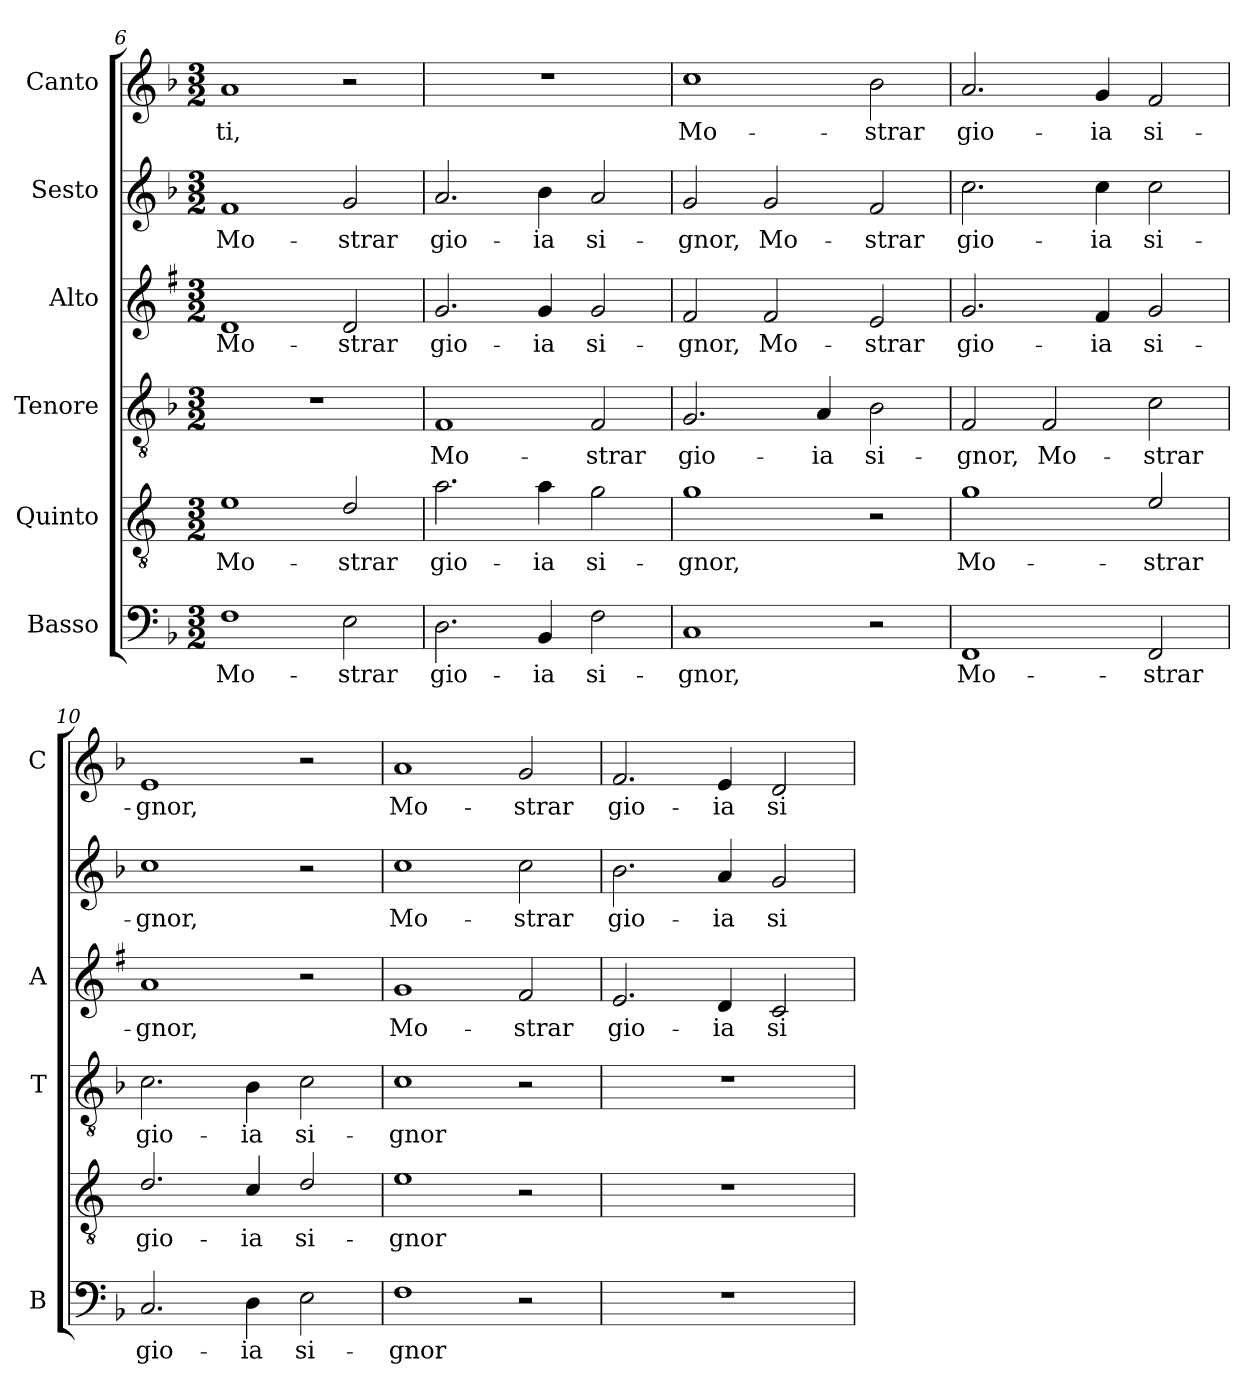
**kern	**text	**kern	**text	**kern	**text	**kern	**text	**kern	**text	**kern	**text
*part6	*part6	*part5	*part5	*part4	*part4	*part3	*part3	*part2	*part2	*part1	*part1
*staff6	*staff6	*staff5	*staff5	*staff4	*staff4	*staff3	*staff3	*staff2	*staff2	*staff1	*staff1
*I"Basso	*	*I"Quinto	*	*I"Tenore	*	*I"Alto	*	*I"Sesto	*	*I"Canto	*
*I'B	*	*	*	*I'T	*	*I'A	*	*	*	*I'C	*
*clefF4	*	*clefGv2	*	*clefGv2	*	*clefG2	*	*clefG2	*	*clefG2	*
*	*	*ITrd4c7	*	*	*	*ITrd1c2	*	*	*	*	*
*k[b-]	*	*k[b-]	*	*k[b-]	*	*k[b-]	*	*k[b-]	*	*k[b-]	*
*F:	*	*F:	*	*F:	*	*F:	*	*F:	*	*F:	*
*M3/2	*	*M3/2	*	*M3/2	*	*M3/2	*	*M3/2	*	*M3/2	*
=6	=6	=6	=6	=6	=6	=6	=6	=6	=6	=6	=6
!	!LO:LY:b	!	!LO:LY:b	!	!	!	!LO:LY:b	!	!LO:LY:b	!	!LO:LY:b
1F	Mo-	1A	Mo-	1.r	.	1c	Mo-	1f	Mo-	1a	-ti,
!	!LO:LY:b	!	!LO:LY:b	!	!	!	!LO:LY:b	!	!LO:LY:b	!	!
2E\	-strar	2G/	-strar	.	.	2c/	-strar	2g/	-strar	2r	.
=7	=7	=7	=7	=7	=7	=7	=7	=7	=7	=7	=7
!	!LO:LY:b	!	!LO:LY:b	!	!LO:LY:b	!	!LO:LY:b	!	!LO:LY:b	!	!
2.D\	gio-	2.d\	gio-	1F	Mo-	2.f/	gio-	2.a/	gio-	1.r	.
!	!LO:LY:b	!	!LO:LY:b	!	!	!	!LO:LY:b	!	!LO:LY:b	!	!
4BB-/	-ia	4d\	-ia	.	.	4f/	-ia	4b-\	-ia	.	.
!	!LO:LY:b	!	!LO:LY:b	!	!LO:LY:b	!	!LO:LY:b	!	!LO:LY:b	!	!
2F\	si-	2c\	si-	2F/	-strar	2f/	si-	2a/	si-	.	.
=8	=8	=8	=8	=8	=8	=8	=8	=8	=8	=8	=8
!	!LO:LY:b	!	!LO:LY:b	!	!LO:LY:b	!	!LO:LY:b	!	!LO:LY:b	!	!LO:LY:b
1C	-gnor,	1c	-gnor,	2.G/	gio-	2e/	-gnor,	2g/	-gnor,	1cc	Mo-
!	!	!	!	!	!	!	!LO:LY:b	!	!LO:LY:b	!	!
.	.	.	.	.	.	2e/	Mo-	2g/	Mo-	.	.
!	!	!	!	!	!LO:LY:b	!	!	!	!	!	!
.	.	.	.	4A/	-ia	.	.	.	.	.	.
!	!	!	!	!	!LO:LY:b	!	!LO:LY:b	!	!LO:LY:b	!	!LO:LY:b
2r	.	2r	.	2B-\	si-	2d/	-strar	2f/	-strar	2b-\	-strar
!!LO:PB:g=z
=9	=9	=9	=9	=9	=9	=9	=9	=9	=9	=9	=9
!	!LO:LY:b	!	!LO:LY:b	!	!LO:LY:b	!	!LO:LY:b	!	!LO:LY:b	!	!LO:LY:b
1FF	Mo-	1c	Mo-	2F/	-gnor,	2.f/	gio-	2.cc\	gio-	2.a/	gio-
!	!	!	!	!	!LO:LY:b	!	!	!	!	!	!
.	.	.	.	2F/	Mo-	.	.	.	.	.	.
!	!	!	!	!	!	!	!LO:LY:b	!	!LO:LY:b	!	!LO:LY:b
.	.	.	.	.	.	4e/	-ia	4cc\	-ia	4g/	-ia
!	!LO:LY:b	!	!LO:LY:b	!	!LO:LY:b	!	!LO:LY:b	!	!LO:LY:b	!	!LO:LY:b
2FF/	-strar	2A/	-strar	2c\	-strar	2f/	si-	2cc\	si-	2f/	si-
=10	=10	=10	=10	=10	=10	=10	=10	=10	=10	=10	=10
!	!LO:LY:b	!	!LO:LY:b	!	!LO:LY:b	!	!LO:LY:b	!	!LO:LY:b	!	!LO:LY:b
2.C/	gio-	2.G/	gio-	2.c\	gio-	1g	-gnor,	1cc	-gnor,	1e	-gnor,
!	!LO:LY:b	!	!LO:LY:b	!	!LO:LY:b	!	!	!	!	!	!
4D\	-ia	4F/	-ia	4B-\	-ia	.	.	.	.	.	.
!	!LO:LY:b	!	!LO:LY:b	!	!LO:LY:b	!	!	!	!	!	!
2E\	si-	2G/	si-	2c\	si-	2r	.	2r	.	2r	.
=11	=11	=11	=11	=11	=11	=11	=11	=11	=11	=11	=11
!	!LO:LY:b	!	!LO:LY:b	!	!LO:LY:b	!	!LO:LY:b	!	!LO:LY:b	!	!LO:LY:b
1F	-gnor	1A	-gnor	1c	-gnor	1f	Mo-	1cc	Mo-	1a	Mo-
!	!	!	!	!	!	!	!LO:LY:b	!	!LO:LY:b	!	!LO:LY:b
2r	.	2r	.	2r	.	2e/	-strar	2cc\	-strar	2g/	-strar
=12	=12	=12	=12	=12	=12	=12	=12	=12	=12	=12	=12
!	!	!	!	!	!	!	!LO:LY:b	!	!LO:LY:b	!	!LO:LY:b
1.r	.	1.r	.	1.r	.	2.d/	gio-	2.b-\	gio-	2.f/	gio-
!	!	!	!	!	!	!	!LO:LY:b	!	!LO:LY:b	!	!LO:LY:b
.	.	.	.	.	.	4c/	-ia	4a/	-ia	4e/	-ia
!	!	!	!	!	!	!	!LO:LY:b	!	!LO:LY:b	!	!LO:LY:b
.	.	.	.	.	.	2B-/	si-	2g/	si-	2d/	si-
=	=	=	=	=	=	=	=	=	=	=	=
*-	*-	*-	*-	*-	*-	*-	*-	*-	*-	*-	*-
